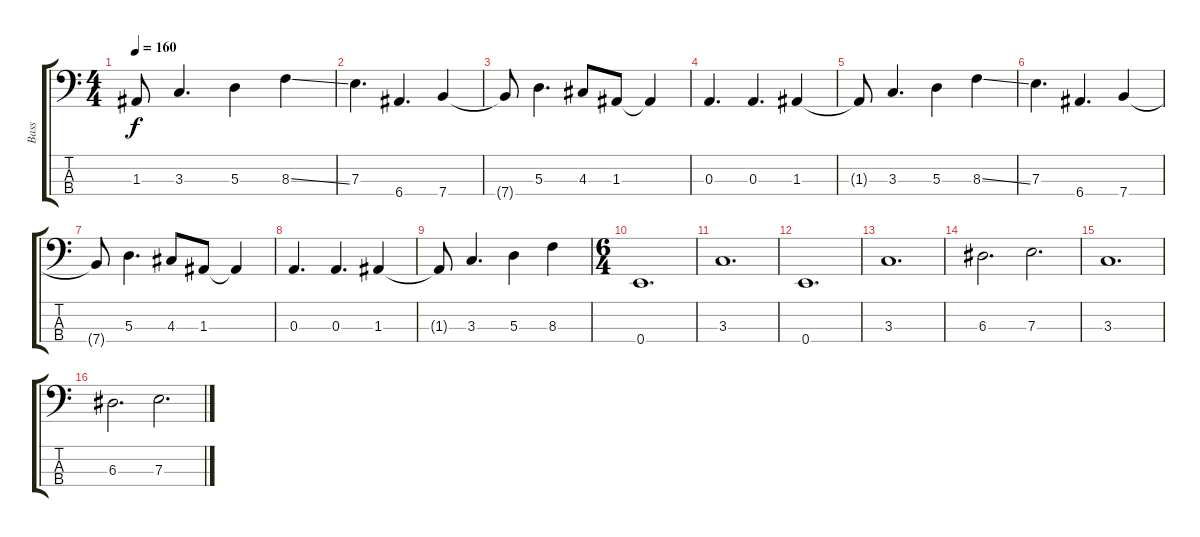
\track ("Bass" "Bass") {instrument electricbassfinger}
\staff {score tabs}
\tuning (G2 D2 A1 E1) {hide}
\ts (4 4)
\tempo 160
\clef f4
\ks c
1.3{t}.8{dy f} 3.3.4{d} 5.3.4 8.3{ss}.4 |
7.3.4{d} 6.4.4{d} 7.4.4 |
7.4{t}.8 5.3.4{d} 4.3.8 1.3.8 1.3{t}.4 |
0.3.4{d} 0.3.4{d} 1.3.4 |
1.3{t}.8 3.3.4{d} 5.3.4 8.3{ss}.4 |
7.3.4{d} 6.4.4{d} 7.4.4 |
7.4{t}.8 5.3.4{d} 4.3.8 1.3.8 1.3{t}.4 |
0.3.4{d} 0.3.4{d} 1.3.4 |
1.3{t}.8 3.3.4{d} 5.3.4 8.3.4 |
\ts (6 4)
0.4.1{d} |
3.3.1{d} |
0.4.1{d} |
3.3.1{d} |
6.3.2{d} 7.3.2{d} |
3.3.1{d} |
6.3.2{d} 7.3.2{d}
